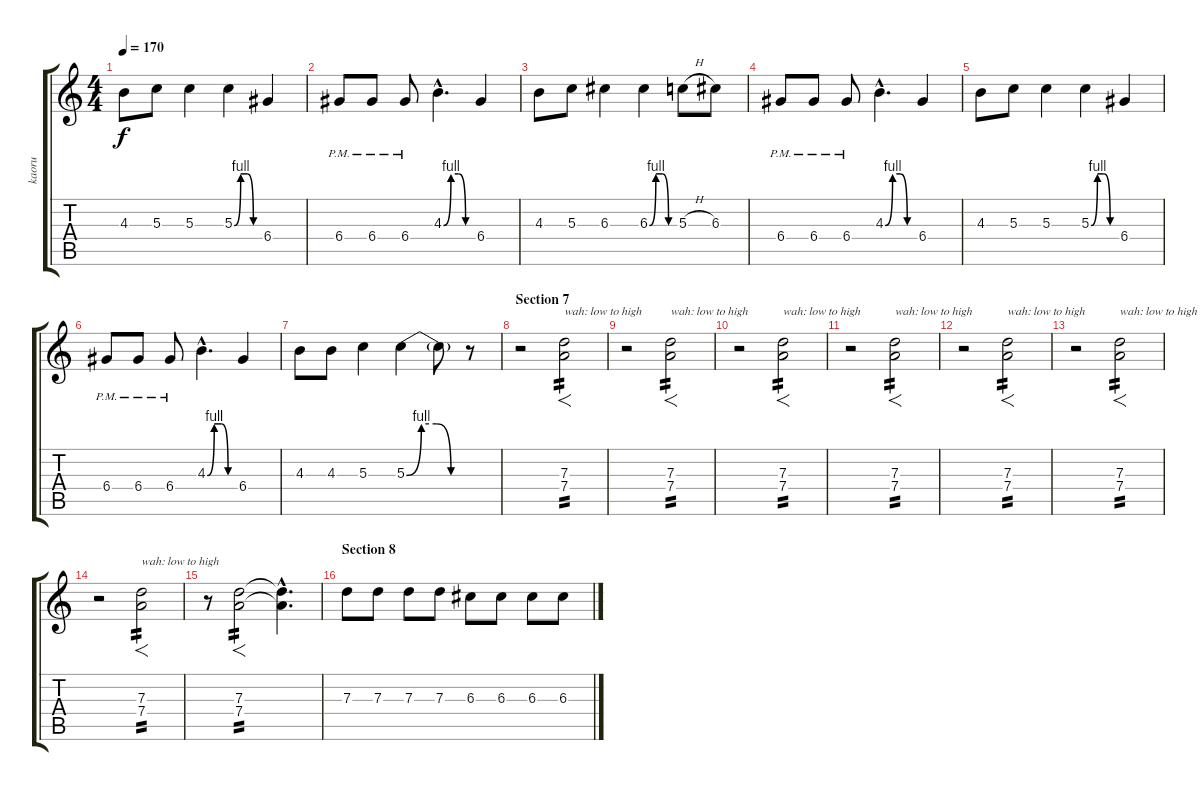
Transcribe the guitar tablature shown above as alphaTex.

\track ("kaoru" "kaoru") {instrument overdrivenguitar}
\staff {score tabs}
\tuning (E4 B3 G3 D3 A2 E2) {hide}
\ts (4 4)
\tempo 170
\clef g2
\ks c
4.3.8{dy f} 5.3.8 5.3.4 5.3{be (custom 0 0 15 4 30 4 45 0 60 0)}.4 6.4.4 |
6.4{pm}.8 6.4{pm}.8 6.4{pm}.8 4.3{be (custom 0 0 15 4 30 4 45 0 60 0) hac}.4{d} 6.4.4 |
4.3.8 5.3.8 6.3.4 6.3{be (custom 0 0 15 4 30 4 45 0 60 0)}.4 5.3{h}.8 6.3.8 |
6.4{pm}.8 6.4{pm}.8 6.4{pm}.8 4.3{be (custom 0 0 15 4 30 4 45 0 60 0) hac}.4{d} 6.4.4 |
4.3.8 5.3.8 5.3.4 5.3{be (custom 0 0 15 4 30 4 45 0 60 0)}.4 6.4.4 |
6.4{pm}.8 6.4{pm}.8 6.4{pm}.8 4.3{be (custom 0 0 15 4 30 4 45 0 60 0) hac}.4{d} 6.4.4 |
4.3.8 4.3.8 5.3.4 5.3{be (custom 0 0 15 4 30 4 45 0 60 0)}.4 5.3{t}.8 r.8 |
\section ("" "Section 7")
r.2 (7.3 7.4).2{f txt "wah: low to high" tp 2} |
r.2 (7.3 7.4).2{f txt "wah: low to high" tp 2} |
r.2 (7.3 7.4).2{f txt "wah: low to high" tp 2} |
r.2 (7.3 7.4).2{f txt "wah: low to high" tp 2} |
r.2 (7.3 7.4).2{f txt "wah: low to high" tp 2} |
r.2 (7.3 7.4).2{f txt "wah: low to high" tp 2} |
r.2 (7.3 7.4).2{f txt "wah: low to high" tp 2} |
r.8 (7.3 7.4).2{f tp 2} (7.3{hac t} 7.4{hac t}).4{d} |
\section ("" "Section 8")
7.3.8 7.3.8 7.3.8 7.3.8 6.3.8 6.3.8 6.3.8 6.3.8
